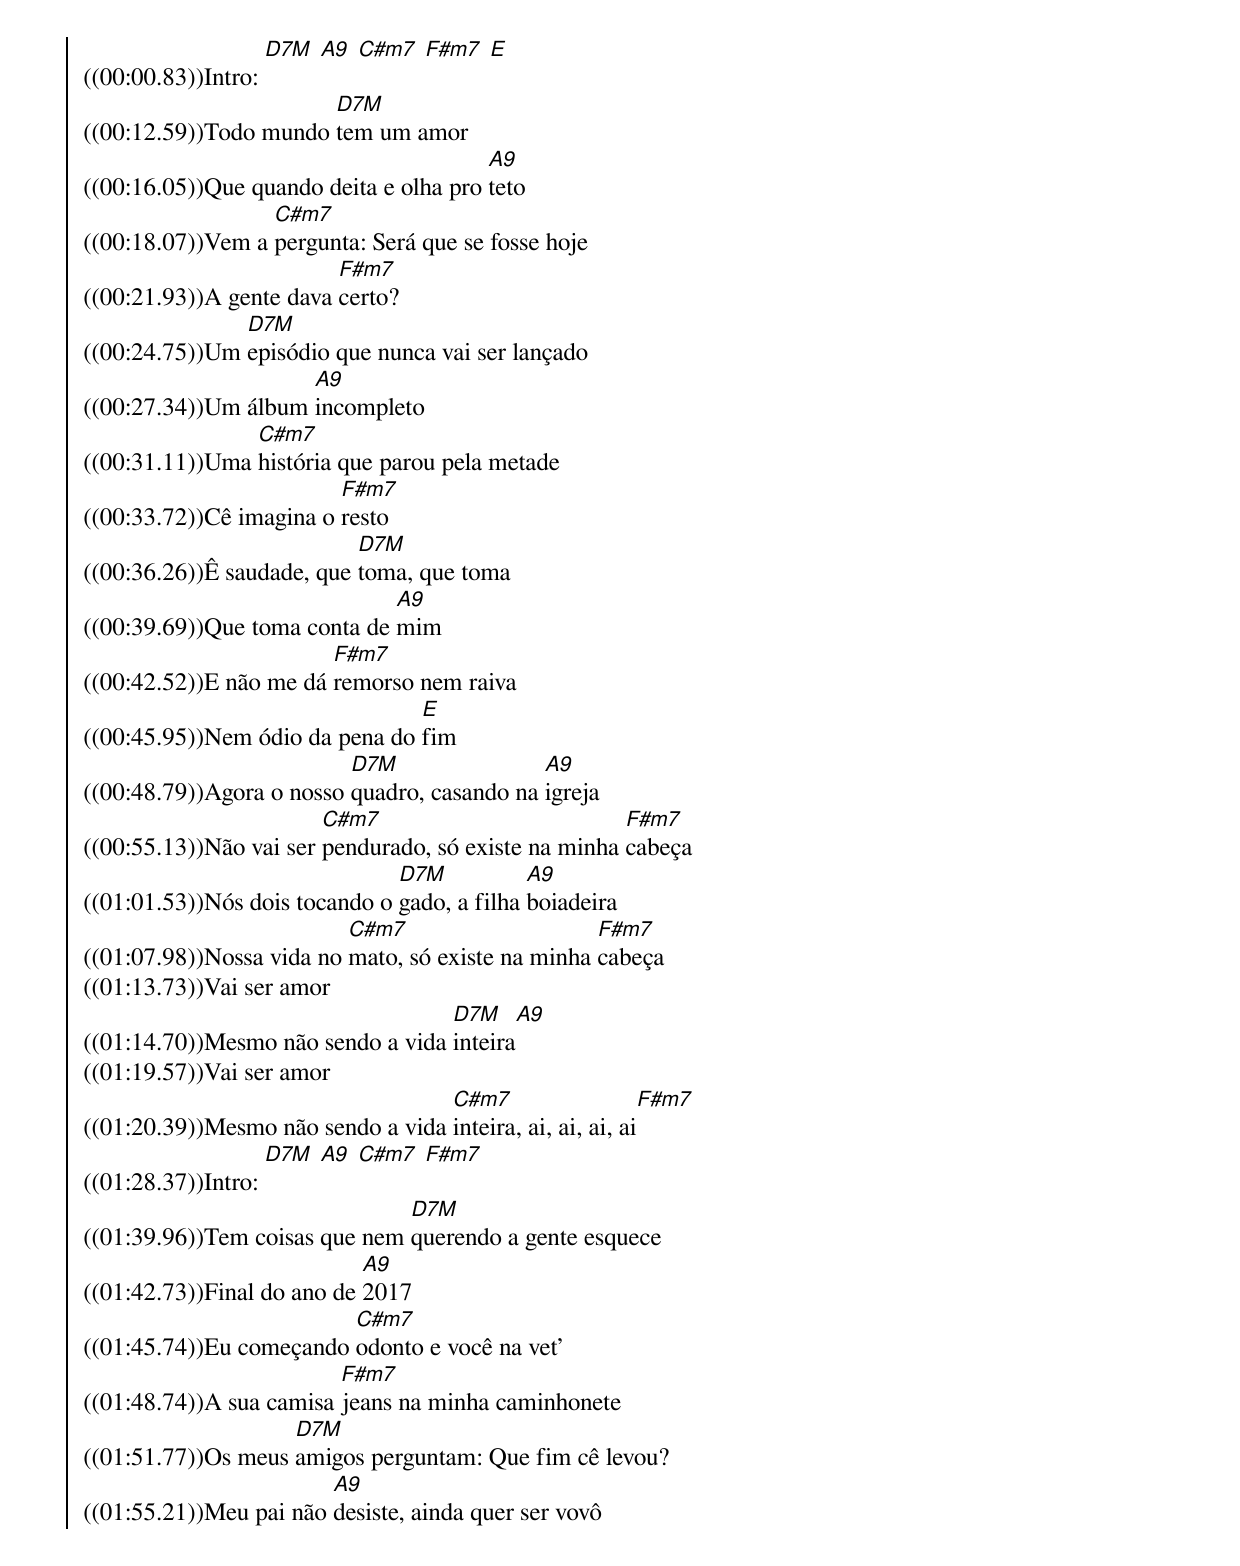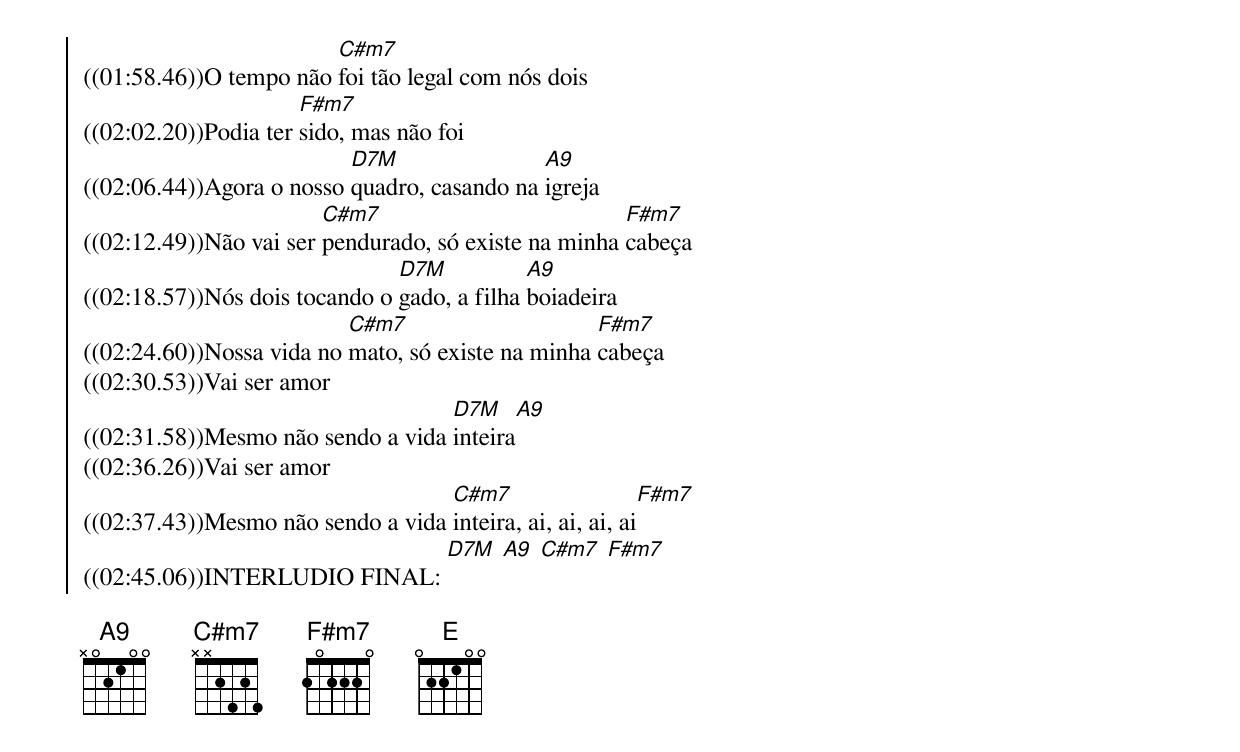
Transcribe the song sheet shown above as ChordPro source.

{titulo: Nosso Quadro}

{soc}

((00:00.83))Intro: [D7M] [A9] [C#m7] [F#m7] [E]
((00:12.59))Todo mundo [D7M]tem um amor
((00:16.05))Que quando deita e olha pro [A9]teto
((00:18.07))Vem a [C#m7]pergunta: Será que se fosse hoje
((00:21.93))A gente dava [F#m7]certo?
((00:24.75))Um [D7M]episódio que nunca vai ser lançado
((00:27.34))Um álbum [A9]incompleto
((00:31.11))Uma [C#m7]história que parou pela metade
((00:33.72))Cê imagina o [F#m7]resto
((00:36.26))Ê saudade, que [D7M]toma, que toma
((00:39.69))Que toma conta de [A9]mim
((00:42.52))E não me dá [F#m7]remorso nem raiva
((00:45.95))Nem ódio da pena do [E]fim
((00:48.79))Agora o nosso [D7M]quadro, casando na [A9]igreja
((00:55.13))Não vai ser [C#m7]pendurado, só existe na minha [F#m7]cabeça
((01:01.53))Nós dois tocando o [D7M]gado, a filha [A9]boiadeira
((01:07.98))Nossa vida no [C#m7]mato, só existe na minha [F#m7]cabeça
((01:13.73))Vai ser amor
((01:14.70))Mesmo não sendo a vida [D7M]inteira[A9]
((01:19.57))Vai ser amor
((01:20.39))Mesmo não sendo a vida [C#m7]inteira, ai, ai, ai, ai[F#m7]
((01:28.37))Intro: [D7M] [A9] [C#m7] [F#m7]
((01:39.96))Tem coisas que nem [D7M]querendo a gente esquece
((01:42.73))Final do ano de [A9]2017
((01:45.74))Eu começando [C#m7]odonto e você na vet'
((01:48.74))A sua camisa [F#m7]jeans na minha caminhonete
((01:51.77))Os meus [D7M]amigos perguntam: Que fim cê levou?
((01:55.21))Meu pai não [A9]desiste, ainda quer ser vovô
((01:58.46))O tempo não [C#m7]foi tão legal com nós dois
((02:02.20))Podia ter [F#m7]sido, mas não foi
((02:06.44))Agora o nosso [D7M]quadro, casando na [A9]igreja
((02:12.49))Não vai ser [C#m7]pendurado, só existe na minha [F#m7]cabeça
((02:18.57))Nós dois tocando o [D7M]gado, a filha [A9]boiadeira
((02:24.60))Nossa vida no [C#m7]mato, só existe na minha [F#m7]cabeça
((02:30.53))Vai ser amor
((02:31.58))Mesmo não sendo a vida [D7M]inteira[A9]
((02:36.26))Vai ser amor
((02:37.43))Mesmo não sendo a vida [C#m7]inteira, ai, ai, ai, ai[F#m7]
((02:45.06))INTERLUDIO FINAL: [D7M] [A9] [C#m7] [F#m7]

{eoc}
